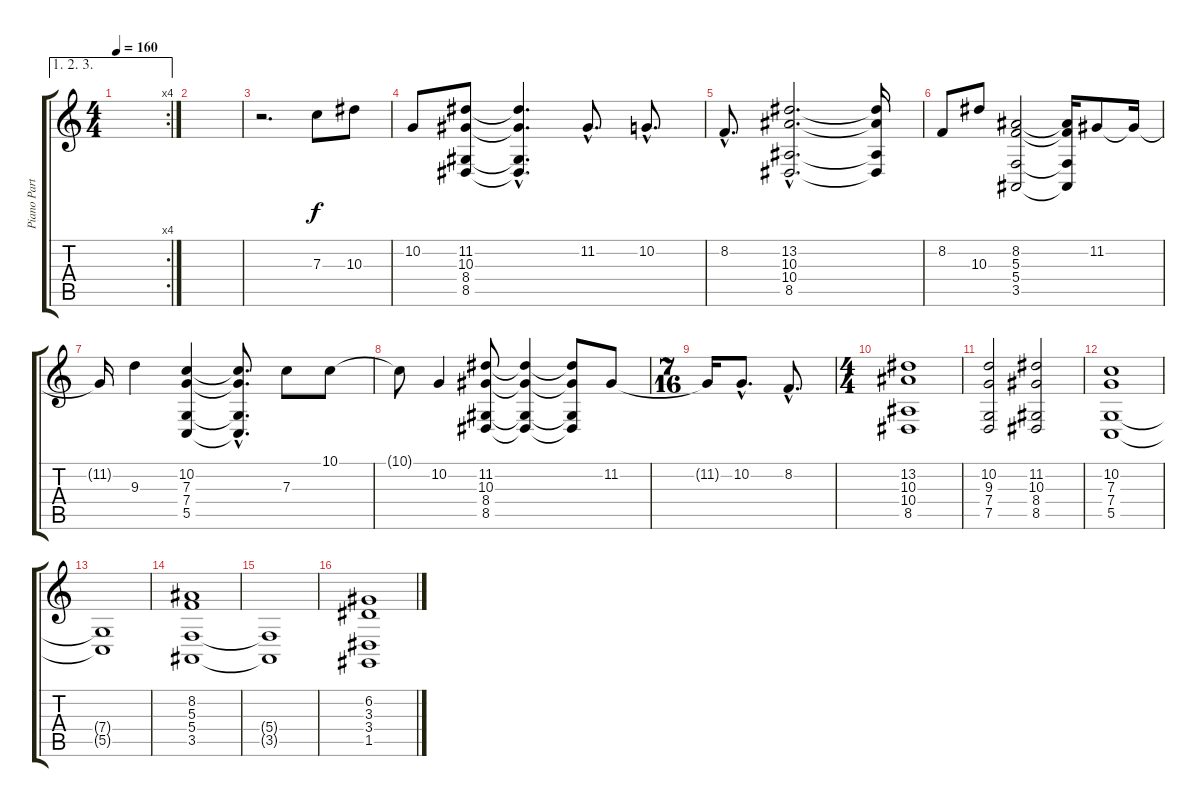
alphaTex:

\track ("Piano Part" "Piano Part") {instrument brightacousticpiano}
\staff {score tabs}
\tuning (D4 A3 F4 C3 G2 C2) {hide}
\ae (1 2 3)
\rc 4
\ts (4 4)
\tempo 160
\clef g2
\ks c
|
|
r.2{d} 7.3.8 10.3.8 |
10.2.8 (11.2 10.3 8.4 8.5).8 (11.2{hac t} 10.3{hac t} 8.4{hac t} 8.5{hac t}).4{d} 11.2{hac}.8{d} 10.2{hac}.8{d} |
8.2{hac}.8{d} (13.2{hac} 10.3{hac} 10.4{hac} 8.5{hac}).2{d} (13.2{t} 10.3{t} 10.4{t} 8.5{t}).16 |
8.2.8 10.3.8 (8.2 5.3 5.4 3.5).2 (8.2{t} 5.3{t} 5.4{t} 3.5{t}).16 11.2.8 11.2{t}.16 |
11.2{t}.16 9.3.4 (10.2 7.3 7.4 5.5).4 (10.2{hac t} 7.3{hac t} 7.4{hac t} 5.5{hac t}).8{d} 7.3.8 10.1.8 |
10.1{t}.8 10.2.4 (11.2 10.3 8.4 8.5).8 (11.2{t} 10.3{t} 8.4{t} 8.5{t}).4 (11.2{t} 10.3{t} 8.4{t} 8.5{t}).8 11.2.8 |
\ts (7 16)
11.2{t}.16 10.2{hac}.8{d} 8.2{hac}.8{d} |
\ts (4 4)
(13.2 10.3 10.4 8.5).1 |
(10.2 9.3 7.4 7.5).2 (11.2 10.3 8.4 8.5).2 |
(10.2 7.3 7.4 5.5).1 |
(7.4{t} 5.5{t}).1 |
(8.2 5.3 5.4 3.5).1 |
(5.4{t} 3.5{t}).1 |
(6.2 3.3 3.4 1.5).1
